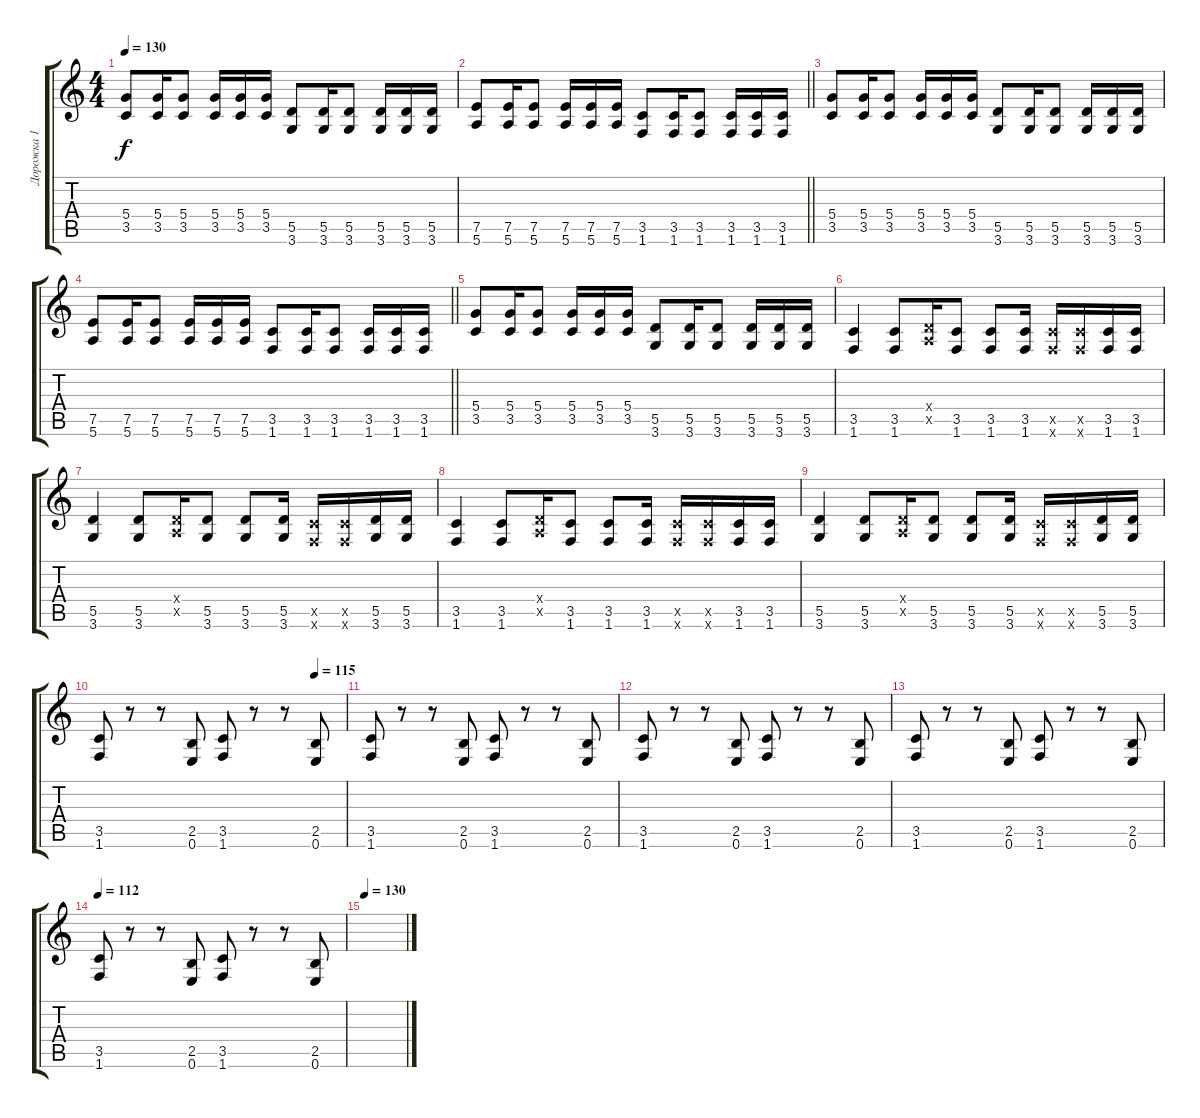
\track ("Дорожка 1" "Дорожка 1") {instrument distortionguitar}
\staff {score tabs}
\tuning (E4 B3 G3 D3 A2 E2) {hide}
\ts (4 4)
\tempo 130
\clef g2
\ks c
(5.4 3.5).8{dy f} (5.4 3.5).16 (5.4 3.5).8 (5.4 3.5).16 (5.4 3.5).16 (5.4 3.5).16 (5.5 3.6).8 (5.5 3.6).16 (5.5 3.6).8 (5.5 3.6).16 (5.5 3.6).16 (5.5 3.6).16 |
\barLineRight lightlight
(7.5 5.6).8 (7.5 5.6).16 (7.5 5.6).8 (7.5 5.6).16 (7.5 5.6).16 (7.5 5.6).16 (3.5 1.6).8 (3.5 1.6).16 (3.5 1.6).8 (3.5 1.6).16 (3.5 1.6).16 (3.5 1.6).16 |
(5.4 3.5).8 (5.4 3.5).16 (5.4 3.5).8 (5.4 3.5).16 (5.4 3.5).16 (5.4 3.5).16 (5.5 3.6).8 (5.5 3.6).16 (5.5 3.6).8 (5.5 3.6).16 (5.5 3.6).16 (5.5 3.6).16 |
\barLineRight lightlight
(7.5 5.6).8 (7.5 5.6).16 (7.5 5.6).8 (7.5 5.6).16 (7.5 5.6).16 (7.5 5.6).16 (3.5 1.6).8 (3.5 1.6).16 (3.5 1.6).8 (3.5 1.6).16 (3.5 1.6).16 (3.5 1.6).16 |
(5.4 3.5).8 (5.4 3.5).16 (5.4 3.5).8 (5.4 3.5).16 (5.4 3.5).16 (5.4 3.5).16 (5.5 3.6).8 (5.5 3.6).16 (5.5 3.6).8 (5.5 3.6).16 (5.5 3.6).16 (5.5 3.6).16 |
(3.5 1.6).4 (3.5 1.6).8 (0.4{x} 0.5{x}).16 (3.5 1.6).8 (3.5 1.6).8 (3.5 1.6).16 (3.5{x} 1.6{x}).16 (3.5{x} 1.6{x}).16 (3.5 1.6).16 (3.5 1.6).16 |
(5.5 3.6).4 (5.5 3.6).8 (0.4{x} 0.5{x}).16 (5.5 3.6).8 (5.5 3.6).8 (5.5 3.6).16 (3.5{x} 1.6{x}).16 (3.5{x} 1.6{x}).16 (5.5 3.6).16 (5.5 3.6).16 |
(3.5 1.6).4 (3.5 1.6).8 (0.4{x} 0.5{x}).16 (3.5 1.6).8 (3.5 1.6).8 (3.5 1.6).16 (3.5{x} 1.6{x}).16 (3.5{x} 1.6{x}).16 (3.5 1.6).16 (3.5 1.6).16 |
(5.5 3.6).4 (5.5 3.6).8 (0.4{x} 0.5{x}).16 (5.5 3.6).8 (5.5 3.6).8 (5.5 3.6).16 (3.5{x} 1.6{x}).16 (3.5{x} 1.6{x}).16 (5.5 3.6).16 (5.5 3.6).16 |
\tempo (115 0.875)
(3.5 1.6).8 r.8 r.8 (2.5 0.6).8 (3.5 1.6).8 r.8 r.8 (2.5 0.6).8{instrument distortionguitar} |
(3.5 1.6).8 r.8 r.8 (2.5 0.6).8 (3.5 1.6).8 r.8 r.8 (2.5 0.6).8 |
(3.5 1.6).8 r.8 r.8 (2.5 0.6).8 (3.5 1.6).8 r.8 r.8 (2.5 0.6).8 |
(3.5 1.6).8 r.8 r.8 (2.5 0.6).8 (3.5 1.6).8 r.8 r.8 (2.5 0.6).8 |
\tempo 112
(3.5 1.6).8 r.8 r.8 (2.5 0.6).8 (3.5 1.6).8 r.8 r.8 (2.5 0.6).8 |
\tempo 130
